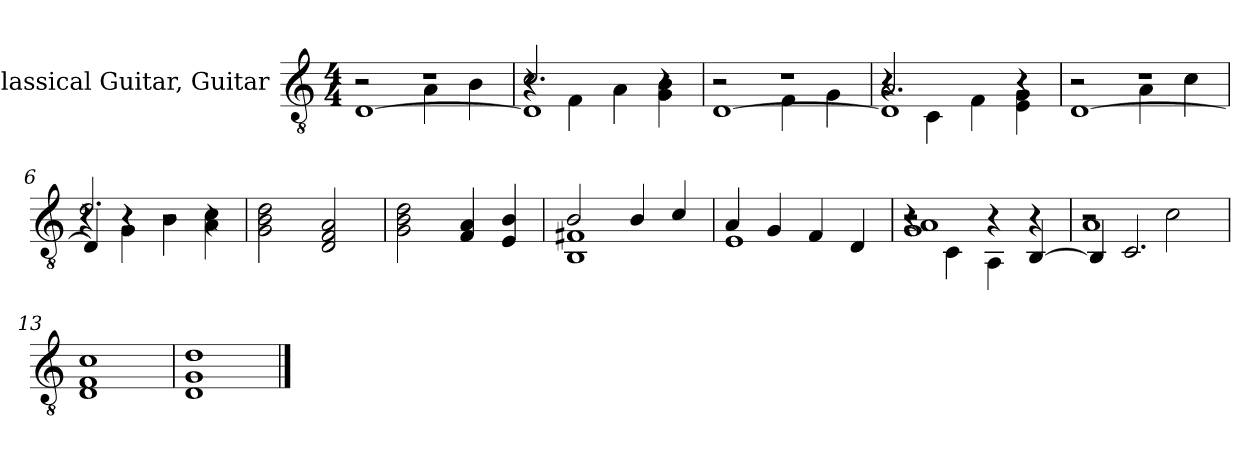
**kern
*part1
*staff1
*I"Classical Guitar, Guitar
*I'Guit.
*clefGv2
*k[]
*M4/4
*MM80
=1
*^
*	*^
1r	2r	[1D
.	4A\	.
.	4B\	.
=2	=2	=2
2.c/	4r	1D]
.	4F\	.
.	4A\	.
4r	4G\ 4B\	.
=3	=3	=3
1r	2r	[1D
.	4F\	.
.	4G\	.
=4	=4	=4
2.A/	4r	1D]
.	4C\	.
.	4F\	.
4r	4E\ 4G\	.
=5	=5	=5
1r	2r	[1D
.	4A\	.
.	4c\	.
=6	=6	=6
2.d/	4r	4D/]
.	4G\	4r
.	4B\	2r
4r	4A\ 4c\	.
*v	*v	*v
=7
2G\ 2B\ 2d\
2D/ 2F/ 2A/
=8
2G\ 2B\ 2d\
4F/ 4A/
4E/ 4B/
=9
*^
2B/	1BB 1F#X
4B/	.
4c/	.
=10	=10
4A/	1E
4G/	.
4F/	.
4D/	.
!!LO:LB:g=z	!!
=11	=11
*	*^
1G 1A	4r	2r
.	4C\	.
.	4AA\	4r
.	4r	[4BB/
=12	=12	=12
1A	2r	4BB/]
.	.	2.C/
.	2c\	.
*v	*v	*v
=13
1D 1F 1c
=14
1D 1G 1d
==
*-
